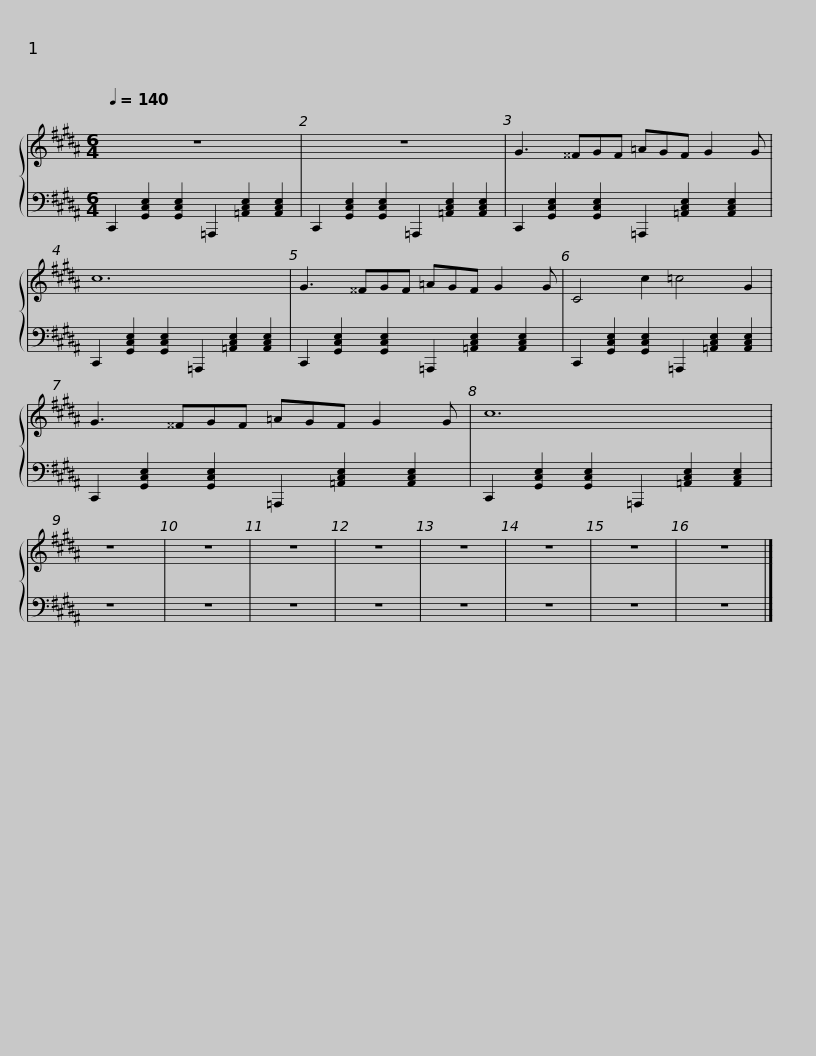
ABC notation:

X:1
%%score { 1 | 2 }
L:1/8
Q:1/4=140
M:6/4
I:linebreak $
K:B
V:1 treble
V:2 bass
V:1
 z12 | z12 | G3 ^^FGF =AGF G2 G | c12 |$ G3 ^^FGF =AGF G2 G | %5
 C4 c2 =c4 G2 | G3 ^^FGF =AGF G2 G | c12 |$ z12 | z12 | %10
 z12 | z12 | z12 | z12 | z12 | %15
 z12 |] %16
V:2
 C,,2 [G,,C,E,]2 [G,,C,E,]2 =A,,,2 [=A,,C,E,]2 [A,,C,E,]2 | C,,2 [G,,C,E,]2 [G,,C,E,]2 =A,,,2 [=A,,C,E,]2 [A,,C,E,]2 | C,,2 [G,,C,E,]2 [G,,C,E,]2 =A,,,2 [=A,,C,E,]2 [A,,C,E,]2 | C,,2 [G,,C,E,]2 [G,,C,E,]2 =A,,,2 [=A,,C,E,]2 [A,,C,E,]2 |$ C,,2 [G,,C,E,]2 [G,,C,E,]2 =A,,,2 [=A,,C,E,]2 [A,,C,E,]2 | %5
 C,,2 [G,,C,E,]2 [G,,C,E,]2 =A,,,2 [=A,,C,E,]2 [A,,C,E,]2 | C,,2 [G,,C,E,]2 [G,,C,E,]2 =A,,,2 [=A,,C,E,]2 [A,,C,E,]2 | C,,2 [G,,C,E,]2 [G,,C,E,]2 =A,,,2 [=A,,C,E,]2 [A,,C,E,]2 |$ z12 | z12 | %10
 z12 | z12 | z12 | z12 | z12 | %15
 z12 |] %16
